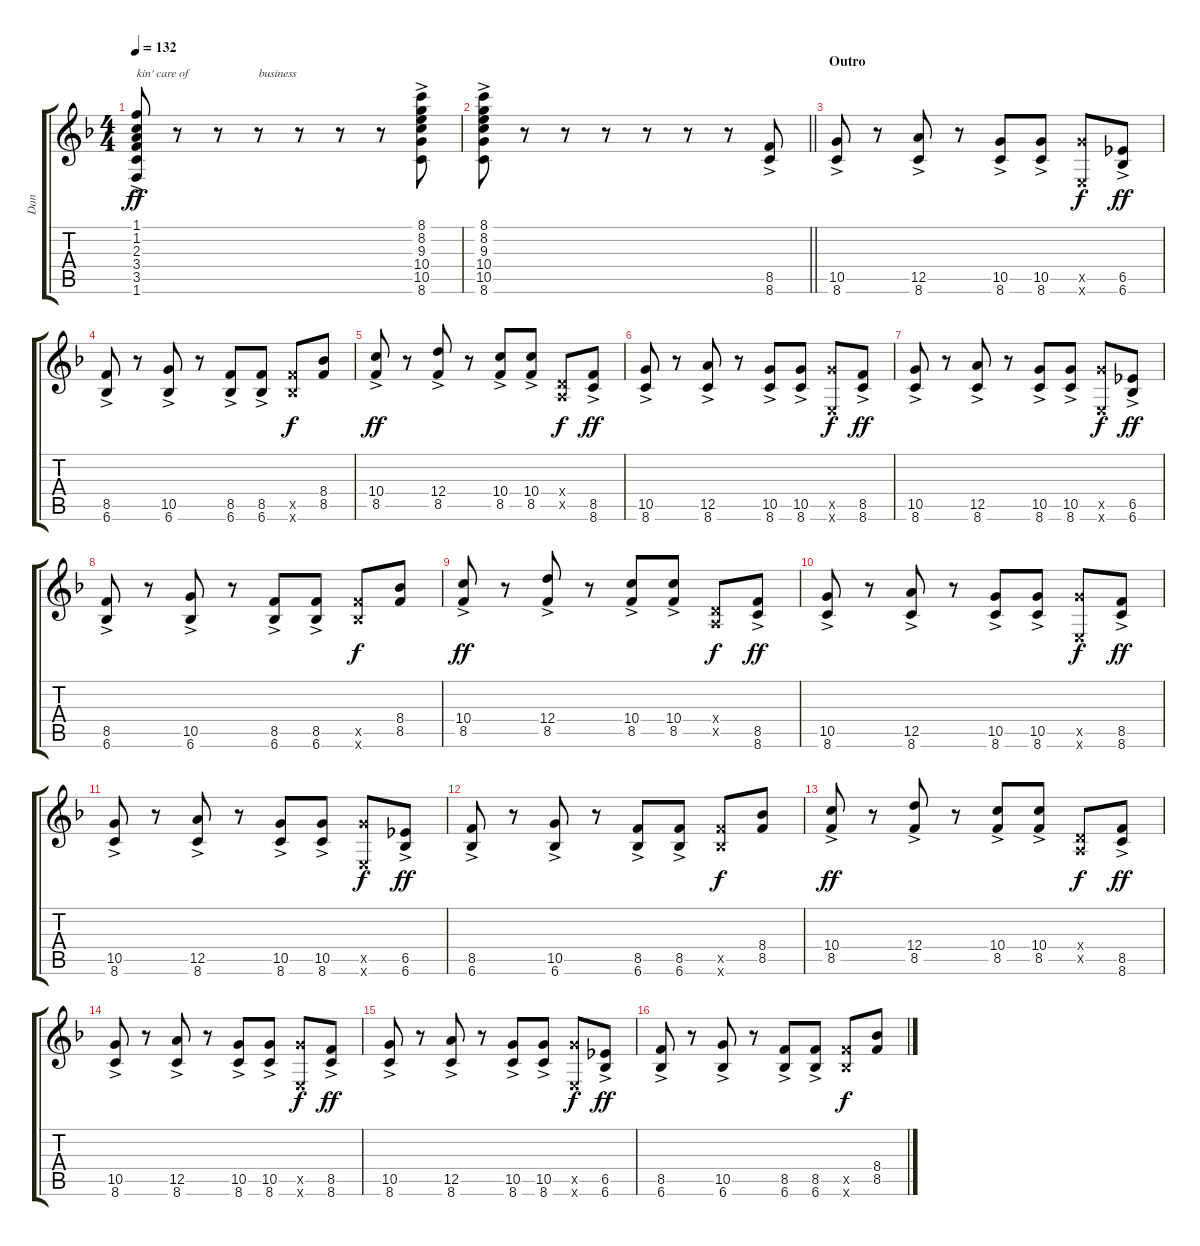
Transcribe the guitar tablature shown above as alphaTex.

\track ("Dan" "Dan") {instrument distortionguitar}
\staff {score tabs}
\tuning (E4 B3 G3 D3 A2 E2) {hide}
\ts (4 4)
\tempo 132
\clef g2
\ks f
(1.1{ac} 1.2{ac} 2.3{ac} 3.4{ac} 3.5{ac} 1.6{ac}).8{txt "kin' care of" dy ff} r.8 r.8 r.8{txt "business"} r.8 r.8 r.8 (8.1{ac} 8.2{ac} 9.3{ac} 10.4{ac} 10.5{ac} 8.6{ac}).8 |
\barLineRight lightlight
(8.1{ac} 8.2{ac} 9.3{ac} 10.4{ac} 10.5{ac} 8.6{ac}).8 r.8 r.8 r.8 r.8 r.8 r.8 (8.5{ac} 8.6).8 |
\section ("" "Outro")
(10.5{ac} 8.6).8 r.8 (12.5{ac} 8.6).8 r.8 (10.5{ac} 8.6).8 (10.5{ac} 8.6).8 (10.5{x} 0.6{x}).8{dy f} (6.5{ac} 6.6).8{dy ff} |
(8.5{ac} 6.6).8 r.8 (10.5{ac} 6.6).8 r.8 (8.5{ac} 6.6).8 (8.5{ac} 6.6).8 (8.5{x} 6.6{x}).8{dy f} (8.4 8.5).8 |
(10.4{ac} 8.5).8{dy ff} r.8 (12.4{ac} 8.5).8 r.8 (10.4{ac} 8.5).8 (10.4{ac} 8.5).8 (0.4{x} 0.5{x}).8{dy f} (8.5{ac} 8.6).8{dy ff} |
(10.5{ac} 8.6).8 r.8 (12.5{ac} 8.6).8 r.8 (10.5{ac} 8.6).8 (10.5{ac} 8.6).8 (10.5{x} 0.6{x}).8{dy f} (8.5{ac} 8.6).8{dy ff} |
(10.5{ac} 8.6).8 r.8 (12.5{ac} 8.6).8 r.8 (10.5{ac} 8.6).8 (10.5{ac} 8.6).8 (10.5{x} 0.6{x}).8{dy f} (6.5{ac} 6.6).8{dy ff} |
(8.5{ac} 6.6).8 r.8 (10.5{ac} 6.6).8 r.8 (8.5{ac} 6.6).8 (8.5{ac} 6.6).8 (8.5{x} 6.6{x}).8{dy f} (8.4 8.5).8 |
(10.4{ac} 8.5).8{dy ff} r.8 (12.4{ac} 8.5).8 r.8 (10.4{ac} 8.5).8 (10.4{ac} 8.5).8 (0.4{x} 0.5{x}).8{dy f} (8.5{ac} 8.6).8{dy ff} |
(10.5{ac} 8.6).8 r.8 (12.5{ac} 8.6).8 r.8 (10.5{ac} 8.6).8 (10.5{ac} 8.6).8 (10.5{x} 0.6{x}).8{dy f} (8.5{ac} 8.6).8{dy ff} |
(10.5{ac} 8.6).8 r.8 (12.5{ac} 8.6).8 r.8 (10.5{ac} 8.6).8 (10.5{ac} 8.6).8 (10.5{x} 0.6{x}).8{dy f} (6.5{ac} 6.6).8{dy ff} |
(8.5{ac} 6.6).8 r.8 (10.5{ac} 6.6).8 r.8 (8.5{ac} 6.6).8 (8.5{ac} 6.6).8 (8.5{x} 6.6{x}).8{dy f} (8.4 8.5).8 |
(10.4{ac} 8.5).8{dy ff} r.8 (12.4{ac} 8.5).8 r.8 (10.4{ac} 8.5).8 (10.4{ac} 8.5).8 (0.4{x} 0.5{x}).8{dy f} (8.5{ac} 8.6).8{dy ff} |
(10.5{ac} 8.6).8 r.8 (12.5{ac} 8.6).8 r.8 (10.5{ac} 8.6).8 (10.5{ac} 8.6).8 (10.5{x} 0.6{x}).8{dy f} (8.5{ac} 8.6).8{dy ff} |
(10.5{ac} 8.6).8 r.8 (12.5{ac} 8.6).8 r.8 (10.5{ac} 8.6).8 (10.5{ac} 8.6).8 (10.5{x} 0.6{x}).8{dy f} (6.5{ac} 6.6).8{dy ff} |
(8.5{ac} 6.6).8 r.8 (10.5{ac} 6.6).8 r.8 (8.5{ac} 6.6).8 (8.5{ac} 6.6).8 (8.5{x} 6.6{x}).8{dy f} (8.4 8.5).8
